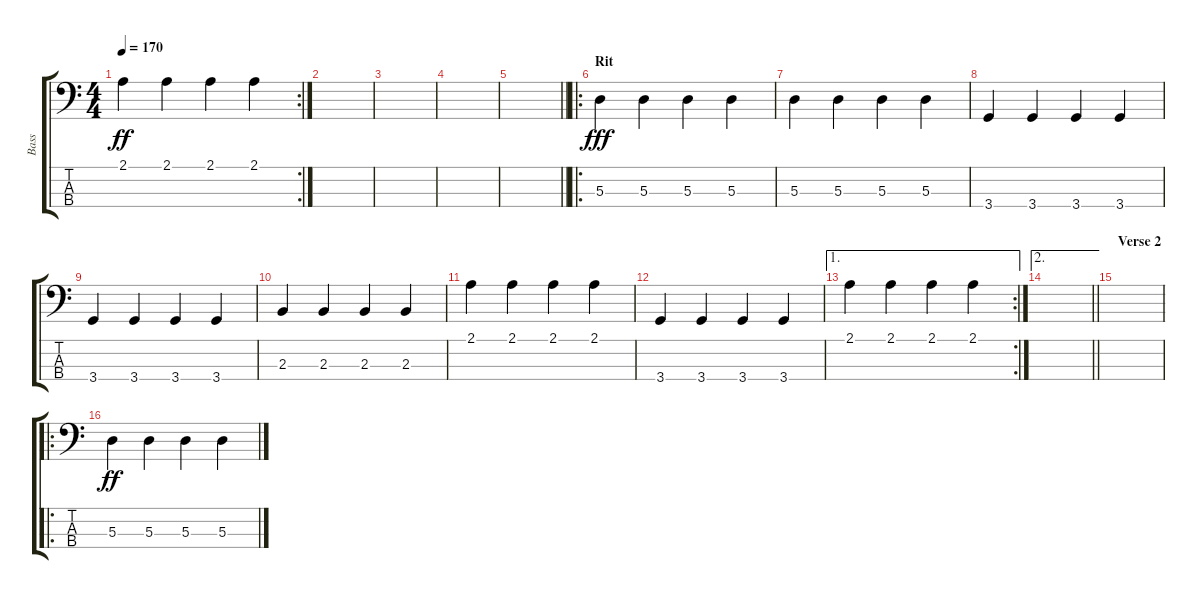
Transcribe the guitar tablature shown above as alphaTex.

\track ("Bass" "Bass") {instrument electricbasspick}
\staff {score tabs}
\tuning (G2 D2 A1 E1) {hide}
\rc 2
\ts (4 4)
\tempo 170
\clef f4
\ks c
2.1.4{dy ff} 2.1.4 2.1.4 2.1.4 |
|
|
|
\barLineRight lightlight
|
\ro
\section ("" "Rit")
5.3.4{dy fff} 5.3.4 5.3.4 5.3.4 |
5.3.4 5.3.4 5.3.4 5.3.4 |
3.4.4 3.4.4 3.4.4 3.4.4 |
3.4.4 3.4.4 3.4.4 3.4.4 |
2.3.4 2.3.4 2.3.4 2.3.4 |
2.1.4 2.1.4 2.1.4 2.1.4 |
3.4.4 3.4.4 3.4.4 3.4.4 |
\ae 1
\rc 2
2.1.4 2.1.4 2.1.4 2.1.4 |
\ae 2
\barLineRight lightlight
|
\section ("" "Verse 2")
|
\ro
5.3.4{dy ff} 5.3.4 5.3.4 5.3.4
